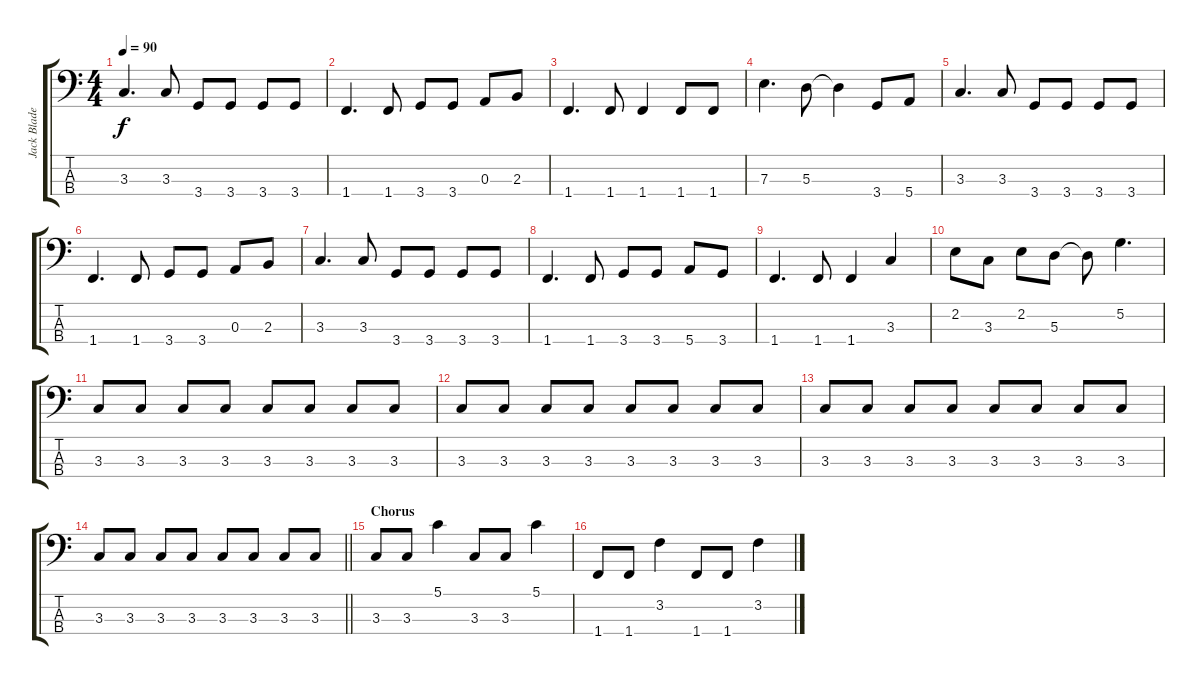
\track ("Jack Blades" "Jack Blade") {instrument electricbasspick}
\staff {score tabs}
\tuning (G2 D2 A1 E1) {hide}
\ts (4 4)
\tempo 90
\clef f4
\ks c
3.3.4{d dy f} 3.3.8 3.4.8 3.4.8 3.4.8 3.4.8 |
1.4.4{d} 1.4.8 3.4.8 3.4.8 0.3.8 2.3.8 |
1.4.4{d} 1.4.8 1.4.4 1.4.8 1.4.8 |
7.3.4{d} 5.3.8 5.3{t}.4 3.4.8 5.4.8 |
3.3.4{d} 3.3.8 3.4.8 3.4.8 3.4.8 3.4.8 |
1.4.4{d} 1.4.8 3.4.8 3.4.8 0.3.8 2.3.8 |
3.3.4{d} 3.3.8 3.4.8 3.4.8 3.4.8 3.4.8 |
1.4.4{d} 1.4.8 3.4.8 3.4.8 5.4.8 3.4.8 |
1.4.4{d} 1.4.8 1.4.4 3.3.4 |
2.2.8 3.3.8 2.2.8 5.3.8 5.3{t}.8 5.2.4{d} |
3.3.8 3.3.8 3.3.8 3.3.8 3.3.8 3.3.8 3.3.8 3.3.8 |
3.3.8 3.3.8 3.3.8 3.3.8 3.3.8 3.3.8 3.3.8 3.3.8 |
3.3.8 3.3.8 3.3.8 3.3.8 3.3.8 3.3.8 3.3.8 3.3.8 |
\barLineRight lightlight
3.3.8 3.3.8 3.3.8 3.3.8 3.3.8 3.3.8 3.3.8 3.3.8 |
\section ("" "Chorus")
3.3.8 3.3.8 5.1.4 3.3.8 3.3.8 5.1.4 |
1.4.8 1.4.8 3.2.4 1.4.8 1.4.8 3.2.4
